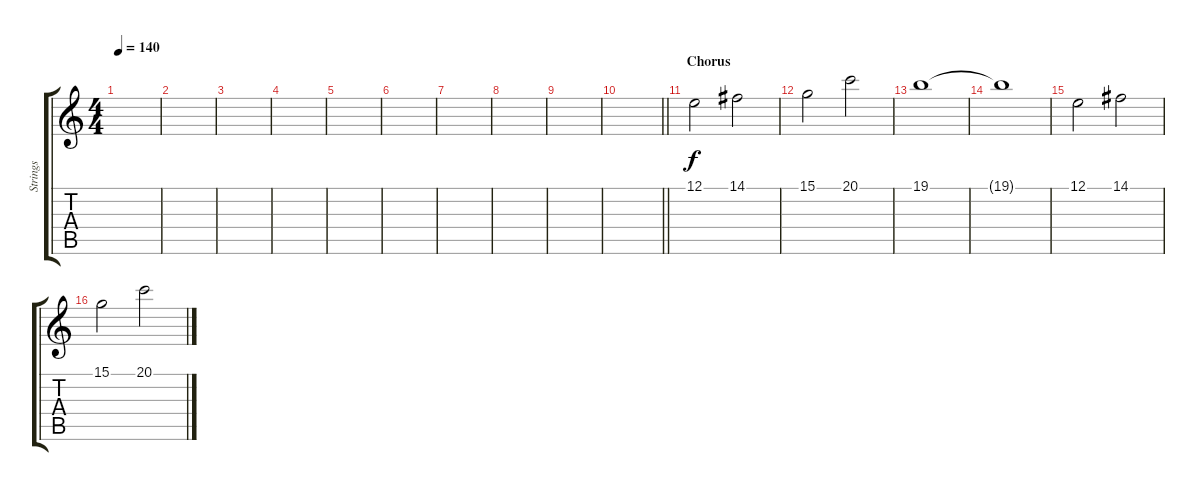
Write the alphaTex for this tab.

\track ("Strings" "Strings") {instrument stringensemble2}
\staff {score tabs}
\tuning (E4 B3 G3 D3 A2 E2) {hide}
\ts (4 4)
\tempo 140
\clef g2
\ks c
|
|
|
|
|
|
|
|
|
\barLineRight lightlight
|
\section ("" "Chorus")
12.1.2 14.1.2 |
15.1.2 20.1.2 |
19.1.1 |
19.1{t}.1 |
12.1.2 14.1.2 |
15.1.2 20.1.2
